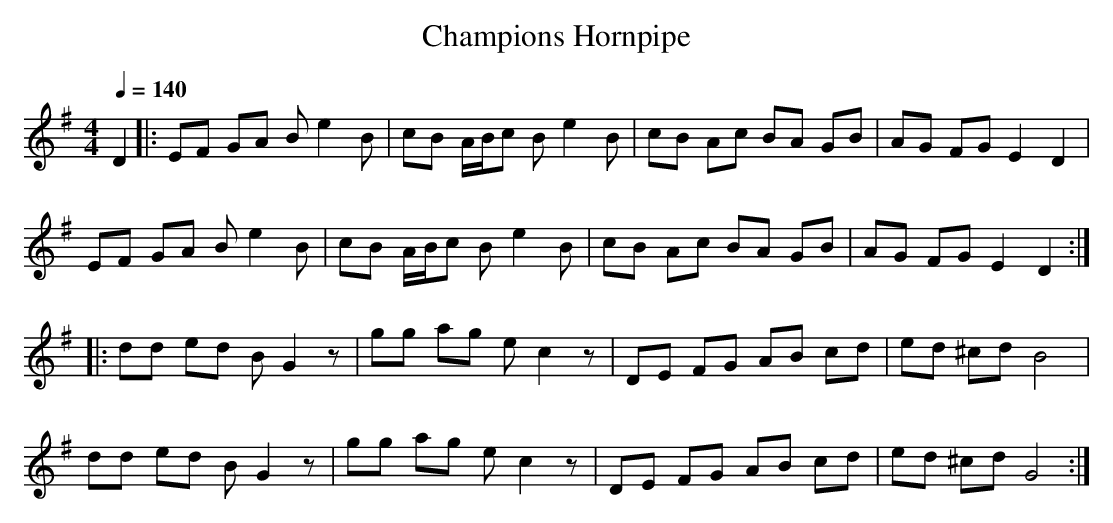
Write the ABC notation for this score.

X:1
T: Champions Hornpipe
M: 4/4
L: 1/8
Q:1/4=140
K:G
D2|:EF GA Be2B|cB A/2B/2c Be2B|cB Ac BA GB|AG FG E2D2|
    EF GA Be2B|cB A/2B/2c Be2B|cB Ac BA GB|AG FG E2D2:|
|: dd ed BG2z|gg ag ec2z|DE FG AB cd|ed ^cd B4|
   dd ed BG2z|gg ag ec2z|DE FG AB cd|ed ^cd G4:|
